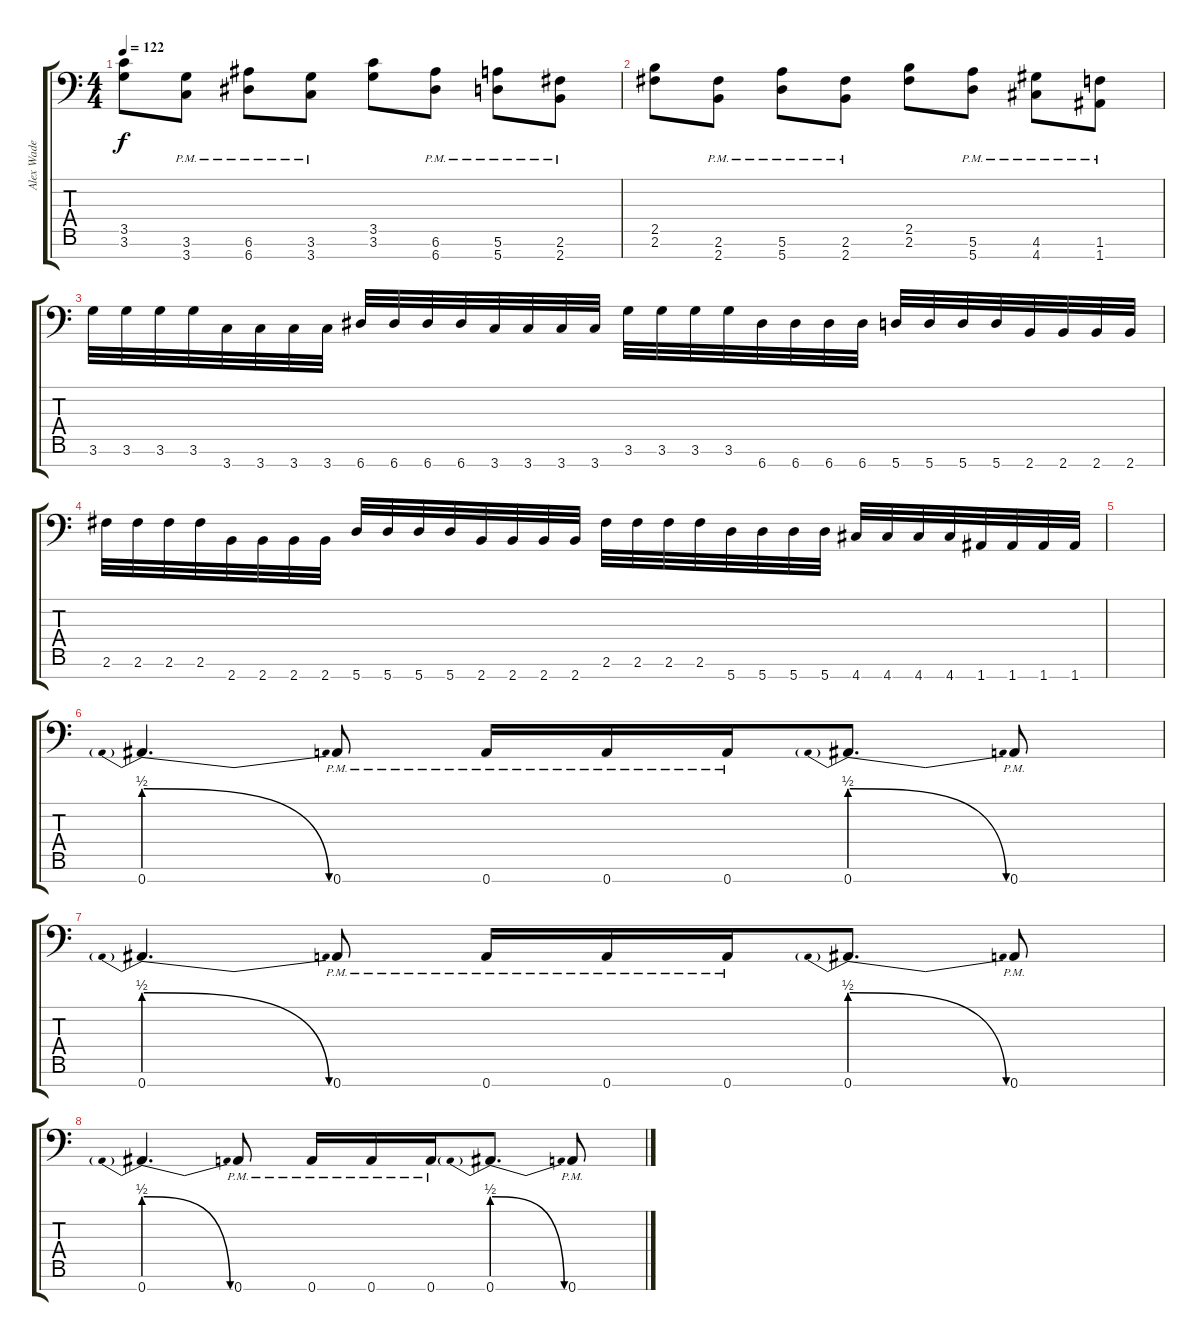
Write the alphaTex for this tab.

\track ("Alex Wade" "Alex Wade") {instrument distortionguitar}
\staff {score tabs}
\tuning (E4 B3 G3 D3 A2 E2 A1) {hide}
\ts (4 4)
\tempo 122
\clef f4
\ks c
(3.5 3.6).8{dy f} (3.6{pm} 3.7{pm}).8 (6.6{pm} 6.7{pm}).8 (3.6{pm} 3.7{pm}).8 (3.5 3.6).8 (6.6{pm} 6.7{pm}).8 (5.6{pm} 5.7{pm}).8 (2.6{pm} 2.7{pm}).8 |
(2.5 2.6).8 (2.6{pm} 2.7{pm}).8 (5.6{pm} 5.7{pm}).8 (2.6{pm} 2.7{pm}).8 (2.5 2.6).8 (5.6{pm} 5.7{pm}).8 (4.6{pm} 4.7{pm}).8 (1.6{pm} 1.7{pm}).8 |
3.6.32 3.6.32 3.6.32 3.6.32 3.7.32 3.7.32 3.7.32 3.7.32 6.7.32 6.7.32 6.7.32 6.7.32 3.7.32 3.7.32 3.7.32 3.7.32 3.6.32 3.6.32 3.6.32 3.6.32 6.7.32 6.7.32 6.7.32 6.7.32 5.7.32 5.7.32 5.7.32 5.7.32 2.7.32 2.7.32 2.7.32 2.7.32 |
2.6.32 2.6.32 2.6.32 2.6.32 2.7.32 2.7.32 2.7.32 2.7.32 5.7.32 5.7.32 5.7.32 5.7.32 2.7.32 2.7.32 2.7.32 2.7.32 2.6.32 2.6.32 2.6.32 2.6.32 5.7.32 5.7.32 5.7.32 5.7.32 4.7.32 4.7.32 4.7.32 4.7.32 1.7.32 1.7.32 1.7.32 1.7.32 |
|
0.7{be (prebendrelease 0 2 60 0)}.4{d} 0.7{pm}.8 0.7{pm}.16 0.7{pm}.16 0.7{pm}.16 0.7{be (prebendrelease 0 2 60 0)}.8{d} 0.7{pm}.8 |
0.7{be (prebendrelease 0 2 60 0)}.4{d} 0.7{pm}.8 0.7{pm}.16 0.7{pm}.16 0.7{pm}.16 0.7{be (prebendrelease 0 2 60 0)}.8{d} 0.7{pm}.8 |
0.7{be (prebendrelease 0 2 60 0)}.4{d} 0.7{pm}.8 0.7{pm}.16 0.7{pm}.16 0.7{pm}.16 0.7{be (prebendrelease 0 2 60 0)}.8{d} 0.7{pm}.8
